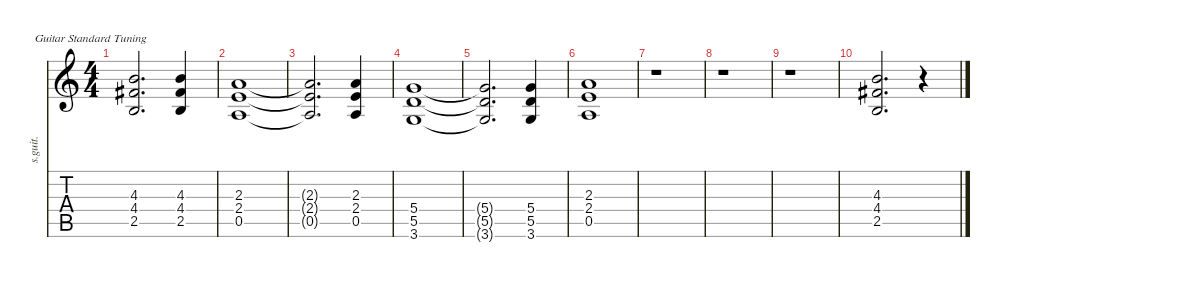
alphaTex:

\defaultSystemsLayout 4
\hideDynamics
\bracketExtendMode nobrackets
\track ("Extra Guitar" "s.guit.") {instrument distortionguitar}
\staff {score tabs}
\tuning (E4 B3 G3 D3 A2 E2)
\ts (4 4)
\tempo (142 hide)
\clef g2
\ks c
(4.3{t} 4.4{t acc #} 2.5{t}).2{d lyrics (0 "") lyrics (1 "") lyrics (2 "") lyrics (3 "") lyrics (4 "") dy f} (4.3 4.4{acc #} 2.5).4{lyrics (0 "") lyrics (1 "") lyrics (2 "") lyrics (3 "") lyrics (4 "")} |
(2.3 2.4 0.5).1{lyrics (0 "") lyrics (1 "") lyrics (2 "") lyrics (3 "") lyrics (4 "")} |
(2.3{t} 2.4{t} 0.5{t}).2{d lyrics (0 "") lyrics (1 "") lyrics (2 "") lyrics (3 "") lyrics (4 "")} (2.3 2.4 0.5).4{lyrics (0 "") lyrics (1 "") lyrics (2 "") lyrics (3 "") lyrics (4 "")} |
(5.4 5.5 3.6).1{lyrics (0 "") lyrics (1 "") lyrics (2 "") lyrics (3 "") lyrics (4 "")} |
(5.4{t} 5.5{t} 3.6{t}).2{d lyrics (0 "") lyrics (1 "") lyrics (2 "") lyrics (3 "") lyrics (4 "")} (5.4 5.5 3.6).4{lyrics (0 "") lyrics (1 "") lyrics (2 "") lyrics (3 "") lyrics (4 "")} |
(2.3 2.4 0.5).1{lyrics (0 "") lyrics (1 "") lyrics (2 "") lyrics (3 "") lyrics (4 "")} |
r.1 |
r.1 |
r.1 |
(4.3 4.4{acc #} 2.5).2{d lyrics (0 "") lyrics (1 "") lyrics (2 "") lyrics (3 "") lyrics (4 "")} r.4
